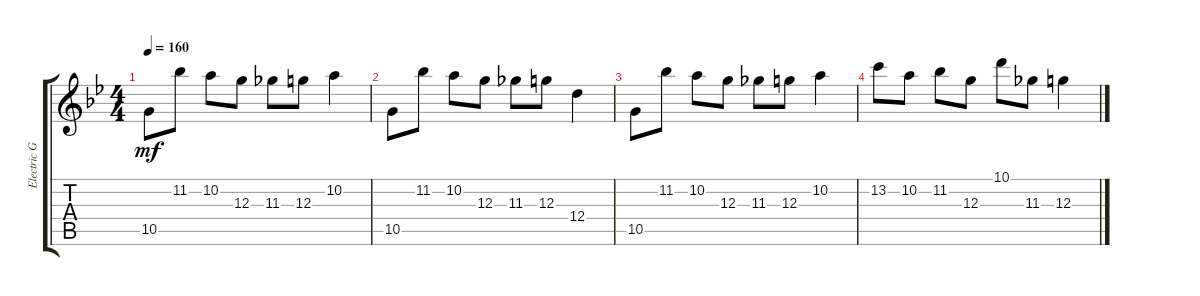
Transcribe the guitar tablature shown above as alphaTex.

\track ("Electric Guitar" "Electric G") {instrument electricguitarclean}
\staff {score tabs}
\tuning (E4 B3 G3 D3 A2 E2) {hide}
\ts (4 4)
\tempo 160
\clef g2
\ks gminor
10.5.8{dy mf instrument electricguitarclean} 11.2.8 10.2.8 12.3.8 11.3.8 12.3.8 10.2.4 |
10.5.8 11.2.8 10.2.8 12.3.8 11.3.8 12.3.8 12.4.4 |
10.5.8 11.2.8 10.2.8 12.3.8 11.3.8 12.3.8 10.2.4 |
13.2.8 10.2.8 11.2.8 12.3.8 10.1.8 11.3.8 12.3.4
